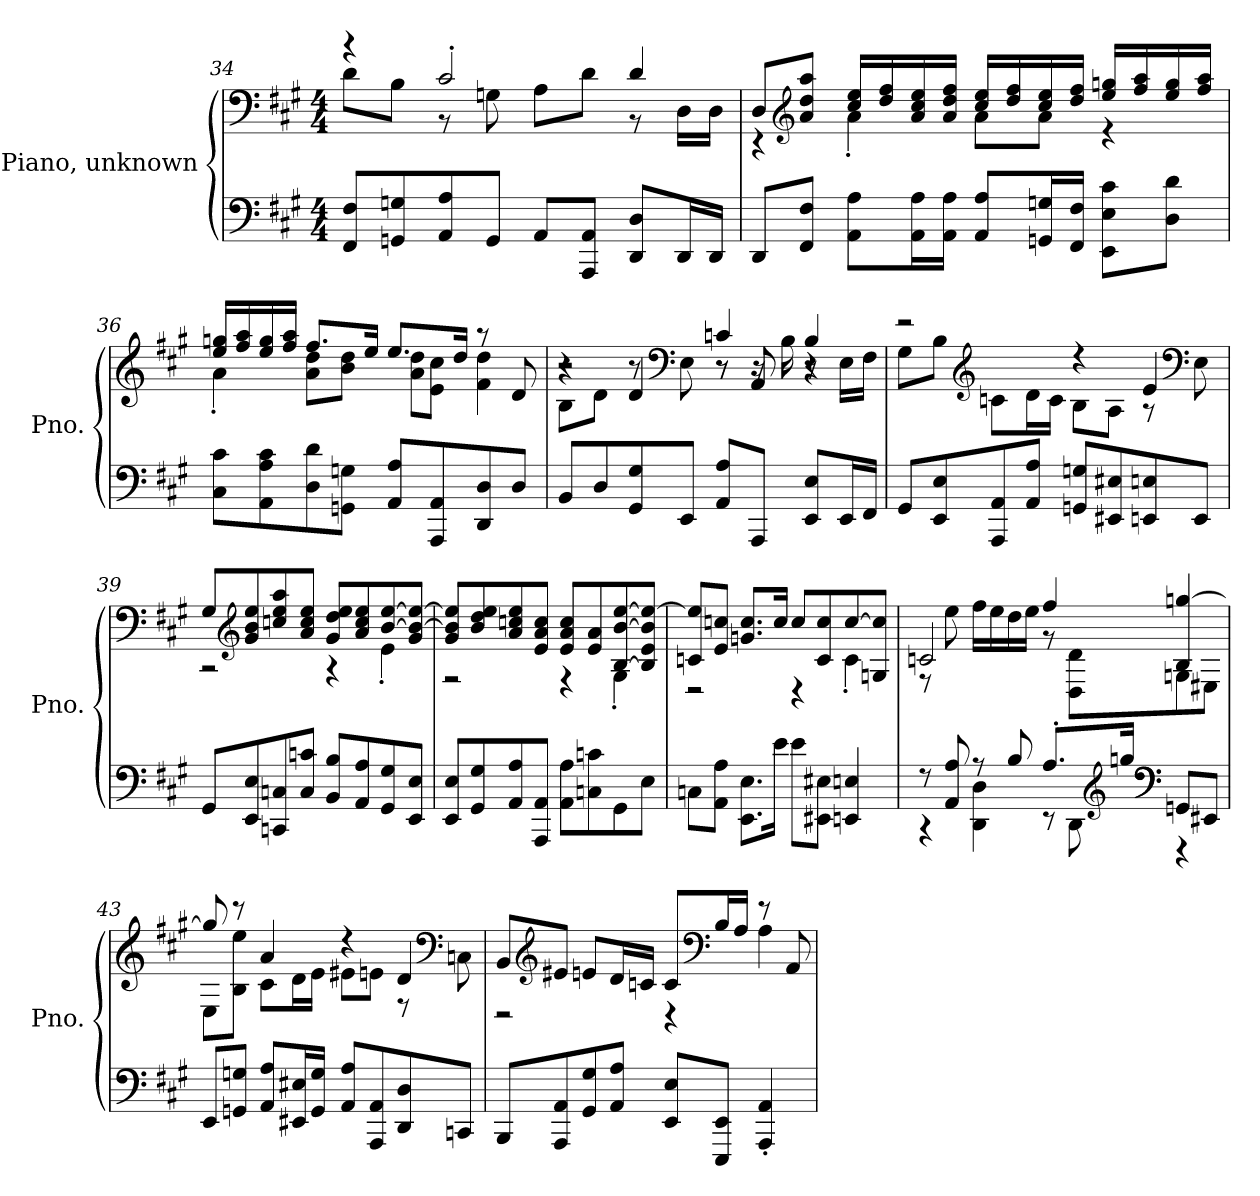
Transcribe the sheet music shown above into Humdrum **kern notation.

**kern	**kern
*part1	*part1
*staff2	*staff1
*I"Piano, unknown	*
*I'Pno.	*
*clefF4	*clefF4
*k[f#c#g#]	*k[f#c#g#]
*M4/4	*M4/4
=34	=34
*	*^
8FF#/ 8F#/L	4r	8d\L
8GGn/ 8Gn/	.	8B\J
8AA/ 8A/	2c#'/	8r
8GG/J	.	8Gn\
8AA/L	.	8A\L
8AAA/ 8AA/J	.	8d\J
8DD/ 8D/L	4d/	8r
16DD/L	.	16D\LL
16DD/JJ	.	16D\JJ
!!LO:LB:g=z	!!
=35	=35	=35
8DD/L	8D/L	4r
*	*clefG2	*
8FF#/ 8F#/J	8a/ 8dd/ 8aa/J	.
8AA\ 8A\L	16cc#/ 16ee/LL	4a'\
.	16dd/ 16ff#/	.
16AA\ 16A\L	16a/ 16cc#/ 16ee/	.
16AA\ 16A\JJ	16a/ 16dd/ 16ff#/JJ	.
8AA/ 8A/L	16cc#/ 16ee/LL	8a\L
.	16dd/ 16ff#/	.
16GGn/ 16Gn/L	16cc#/ 16ee/	8a\J
16FF#/ 16F#/JJ	16dd/ 16ff#/JJ	.
8EE\ 8E\ 8c#\L	16ee/ 16ggn/LL	4r
.	16ff#/ 16aa/	.
8D\ 8d\J	16ee/ 16gg/	.
.	16ff#/ 16aa/JJ	.
=36	=36	=36
8C#\ 8c#\L	16ee/ 16ggn/LL	4a'\
.	16ff#/ 16aa/	.
8AA\ 8A\ 8c#\	16ee/ 16gg/	.
.	16ff#/ 16aa/JJ	.
8D\ 8d\	8.ff#/L	8a\ 8dd\L
8GGn\ 8Gn\J	.	8b\ 8dd\J
.	16ee/Jk	.
8AA/ 8A/L	8.ee/L	8a\ 8dd\L
8AAA/ 8AA/	.	8e\ 8cc#\J
.	16dd/Jk	.
8DD/ 8D/	8r	4f#\ 4dd\
8D/J	8d/	.
!!LO:PB:g=z
=37	=37	=37
*	*	*^
8BB/L	4r	8B\L	2r
8D/	.	8d\J	.
8GG#/ 8G#/	4d/	8r	.
*	*clefF4	*	*
8EE/J	.	8E\	.
8AA/ 8A/L	4cn/	8r	8r
8AAA/J	.	16r	8AA/
.	.	16B\	.
8EE/ 8E/L	4B/	8r	4r
16EE/L	.	16E\LL	.
16FF#/JJ	.	16F#\JJ	.
*	*	*v	*v
=38	=38	=38
8GG#/L	2r	8G#\L
8EE/ 8E/	.	8B\J
*	*clefG2	*
8AAA/ 8AA/	.	8cn\L
8AA/ 8A/J	.	16d\L
.	.	16c\JJ
8GGn/ 8Gn/L	4r	8B\L
8EE#X/ 8E#X/	.	8A\J
8EEn/ 8En/	4e/	8r
*	*clefF4	*
8EE/J	.	8E\
=39	=39	=39
8GG#/L	8G#/L	2r
*	*clefG2	*
8EE/ 8E/	8g#/ 8b/ 8ee/	.
8CCn/ 8Cn/	8ccn/ 8ee/ 8aa/	.
8C/ 8cn/J	8a/ 8cc/ 8ee/J	.
8BB/ 8B/L	8g#/ 8dd/ 8ee/L	4r
8AA/ 8A/	8a/ 8cc/ 8ee/	.
8GG#/ 8G#/	[8b/ [8ee/	4e'\
8EE/ 8E/J	8g#/ 8b/_ 8ee/_J	.
!!LO:LB:g=z	!!
=40	=40	=40
8EE/ 8E/L	8g#/ 8b/] 8ee/]L	2r
8GG#/ 8G#/	8b/ 8dd/ 8ee/	.
8AA/ 8A/	8a/ 8ccn/ 8ee/	.
8AAA/ 8AA/J	8e/ 8a/ 8cc/J	.
8AA\ 8A\L	8e/ 8a/ 8cc/L	4r
8Cn\ 8cn\	8e/ 8a/	.
8GG#\	[8B/ [8b/ [8ee/	4G#'\
8E\J	8B/] 8e/ 8b/] 8ee/_J	.
=41	=41	=41
8Cn\L	8cn/ 8ee/]L	2r
8AA\ 8A\J	8e/ 8ccn/J	.
8.EE\ 8.E\L	8.gn/ 8.cc/L	.
16e\Jk	16cc/Jk	.
8e\L	8cc/L	4r
8EE#X\ 8E#X\J	8c/ 8cc/	.
4EEn/ 4En/	[8cc/	4c'\
.	8Gn/ 8cc/]J	.
=42	=42	=42
*^	*	*
8r	4r	2cn/	8r
8AA/ 8A/	.	.	8ee\
8r	4DD\ 4D\	.	16ff#\LL
.	.	.	16ee\
8B/	.	.	16dd\
.	.	.	16ee\JJ
8.A'/L	8r	4ff#/	8r
.	8DD\	.	8D\ 8d\L
*clefG2	*	*	*
16ggn/Jk	.	.	.
*clefF4	*	*	*
8GGn/L	4r	4B/ [4ggn/	8Gn\
8EE#X/J	.	.	8E#X\J
*v	*v	*	*
!!LO:LB:g=z	!!
=43	=43	=43
8EE/L	8gg/]	8E\L
8GGn/ 8Gn/J	8r	8B\ 8ee\J
8AA/ 8A/L	4a/	8c#\L
16EE#X/ 16E#X/L	.	16d\L
16GG/ 16G/JJ	.	16e\JJ
8AA/ 8A/L	4r	8e#X\L
8AAA/ 8AA/	.	8en\J
8DD/ 8D/	4d/	8r
*	*clefF4	*
8CCn/J	.	8Cn\
=44	=44	=44
8BBB/L	8BB/L	2r
*	*clefG2	*
8AAA/ 8AA/	8e#X/J	.
8GG#/ 8G#/	8en/L	.
8AA/ 8A/J	16d/L	.
.	16cn/JJ	.
8EE/ 8E/L	8c/L	4r
*	*clefF4	*
8EEE/ 8EE/J	16B/L	.
.	16A/JJ	.
4AAA/' 4AA/'	8r	4A\
.	8AA/	.
*	*v	*v
=	=
*-	*-
